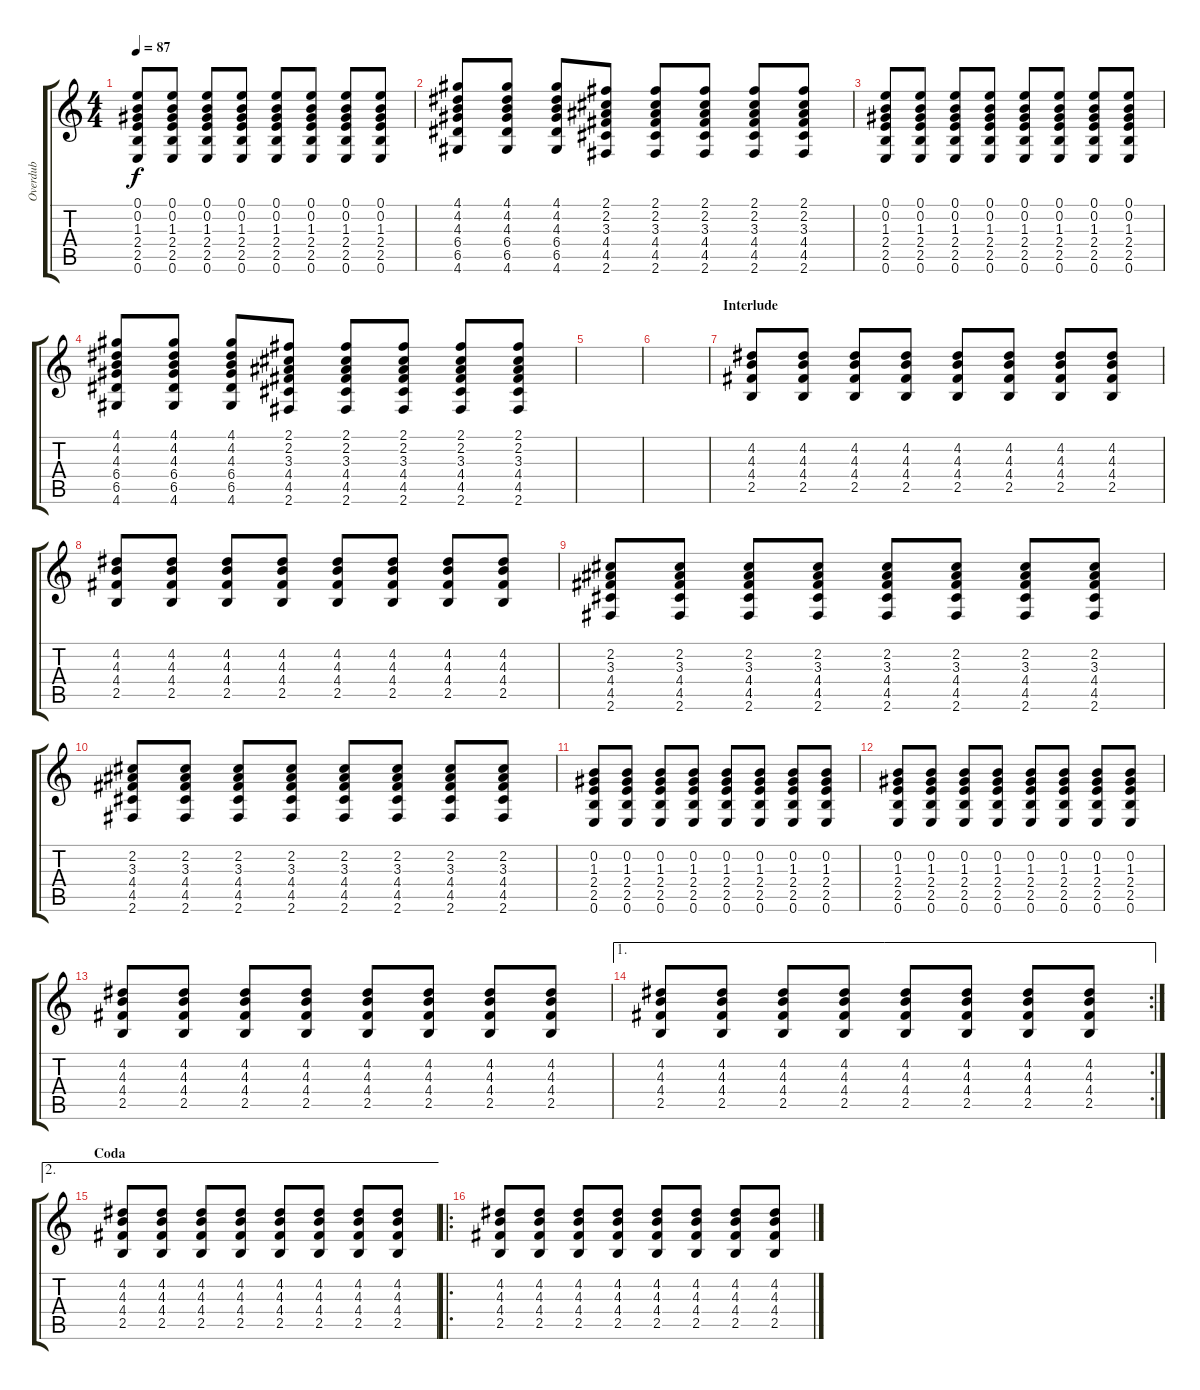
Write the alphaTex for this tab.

\track ("Overdub" "Overdub") {instrument electricguitarjazz}
\staff {score tabs}
\tuning (E4 B3 G3 D3 A2 E2) {hide}
\ts (4 4)
\tempo 87
\clef g2
\ks c
(0.1 0.2 1.3 2.4 2.5 0.6).8{dy f} (0.1 0.2 1.3 2.4 2.5 0.6).8 (0.1 0.2 1.3 2.4 2.5 0.6).8 (0.1 0.2 1.3 2.4 2.5 0.6).8 (0.1 0.2 1.3 2.4 2.5 0.6).8 (0.1 0.2 1.3 2.4 2.5 0.6).8 (0.1 0.2 1.3 2.4 2.5 0.6).8 (0.1 0.2 1.3 2.4 2.5 0.6).8 |
(4.1 4.2 4.3 6.4 6.5 4.6).8 (4.1 4.2 4.3 6.4 6.5 4.6).8 (4.1 4.2 4.3 6.4 6.5 4.6).8 (2.1 2.2 3.3 4.4 4.5 2.6).8 (2.1 2.2 3.3 4.4 4.5 2.6).8 (2.1 2.2 3.3 4.4 4.5 2.6).8 (2.1 2.2 3.3 4.4 4.5 2.6).8 (2.1 2.2 3.3 4.4 4.5 2.6).8 |
(0.1 0.2 1.3 2.4 2.5 0.6).8 (0.1 0.2 1.3 2.4 2.5 0.6).8 (0.1 0.2 1.3 2.4 2.5 0.6).8 (0.1 0.2 1.3 2.4 2.5 0.6).8 (0.1 0.2 1.3 2.4 2.5 0.6).8 (0.1 0.2 1.3 2.4 2.5 0.6).8 (0.1 0.2 1.3 2.4 2.5 0.6).8 (0.1 0.2 1.3 2.4 2.5 0.6).8 |
(4.1 4.2 4.3 6.4 6.5 4.6).8 (4.1 4.2 4.3 6.4 6.5 4.6).8 (4.1 4.2 4.3 6.4 6.5 4.6).8 (2.1 2.2 3.3 4.4 4.5 2.6).8 (2.1 2.2 3.3 4.4 4.5 2.6).8 (2.1 2.2 3.3 4.4 4.5 2.6).8 (2.1 2.2 3.3 4.4 4.5 2.6).8 (2.1 2.2 3.3 4.4 4.5 2.6).8 |
|
|
\section ("" "Interlude")
(4.2 4.3 4.4 2.5).8 (4.2 4.3 4.4 2.5).8 (4.2 4.3 4.4 2.5).8 (4.2 4.3 4.4 2.5).8 (4.2 4.3 4.4 2.5).8 (4.2 4.3 4.4 2.5).8 (4.2 4.3 4.4 2.5).8 (4.2 4.3 4.4 2.5).8 |
(4.2 4.3 4.4 2.5).8 (4.2 4.3 4.4 2.5).8 (4.2 4.3 4.4 2.5).8 (4.2 4.3 4.4 2.5).8 (4.2 4.3 4.4 2.5).8 (4.2 4.3 4.4 2.5).8 (4.2 4.3 4.4 2.5).8 (4.2 4.3 4.4 2.5).8 |
(2.2 3.3 4.4 4.5 2.6).8 (2.2 3.3 4.4 4.5 2.6).8 (2.2 3.3 4.4 4.5 2.6).8 (2.2 3.3 4.4 4.5 2.6).8 (2.2 3.3 4.4 4.5 2.6).8 (2.2 3.3 4.4 4.5 2.6).8 (2.2 3.3 4.4 4.5 2.6).8 (2.2 3.3 4.4 4.5 2.6).8 |
(2.2 3.3 4.4 4.5 2.6).8 (2.2 3.3 4.4 4.5 2.6).8 (2.2 3.3 4.4 4.5 2.6).8 (2.2 3.3 4.4 4.5 2.6).8 (2.2 3.3 4.4 4.5 2.6).8 (2.2 3.3 4.4 4.5 2.6).8 (2.2 3.3 4.4 4.5 2.6).8 (2.2 3.3 4.4 4.5 2.6).8 |
(0.2 1.3 2.4 2.5 0.6).8 (0.2 1.3 2.4 2.5 0.6).8 (0.2 1.3 2.4 2.5 0.6).8 (0.2 1.3 2.4 2.5 0.6).8 (0.2 1.3 2.4 2.5 0.6).8 (0.2 1.3 2.4 2.5 0.6).8 (0.2 1.3 2.4 2.5 0.6).8 (0.2 1.3 2.4 2.5 0.6).8 |
(0.2 1.3 2.4 2.5 0.6).8 (0.2 1.3 2.4 2.5 0.6).8 (0.2 1.3 2.4 2.5 0.6).8 (0.2 1.3 2.4 2.5 0.6).8 (0.2 1.3 2.4 2.5 0.6).8 (0.2 1.3 2.4 2.5 0.6).8 (0.2 1.3 2.4 2.5 0.6).8 (0.2 1.3 2.4 2.5 0.6).8 |
(4.2 4.3 4.4 2.5).8 (4.2 4.3 4.4 2.5).8 (4.2 4.3 4.4 2.5).8 (4.2 4.3 4.4 2.5).8 (4.2 4.3 4.4 2.5).8 (4.2 4.3 4.4 2.5).8 (4.2 4.3 4.4 2.5).8 (4.2 4.3 4.4 2.5).8 |
\ae 1
\rc 2
(4.2 4.3 4.4 2.5).8 (4.2 4.3 4.4 2.5).8 (4.2 4.3 4.4 2.5).8 (4.2 4.3 4.4 2.5).8 (4.2 4.3 4.4 2.5).8 (4.2 4.3 4.4 2.5).8 (4.2 4.3 4.4 2.5).8 (4.2 4.3 4.4 2.5).8 |
\ae 2
\section ("" "Coda")
(4.2 4.3 4.4 2.5).8 (4.2 4.3 4.4 2.5).8 (4.2 4.3 4.4 2.5).8 (4.2 4.3 4.4 2.5).8 (4.2 4.3 4.4 2.5).8 (4.2 4.3 4.4 2.5).8 (4.2 4.3 4.4 2.5).8 (4.2 4.3 4.4 2.5).8 |
\ro
(4.2 4.3 4.4 2.5).8 (4.2 4.3 4.4 2.5).8 (4.2 4.3 4.4 2.5).8 (4.2 4.3 4.4 2.5).8 (4.2 4.3 4.4 2.5).8 (4.2 4.3 4.4 2.5).8 (4.2 4.3 4.4 2.5).8 (4.2 4.3 4.4 2.5).8
